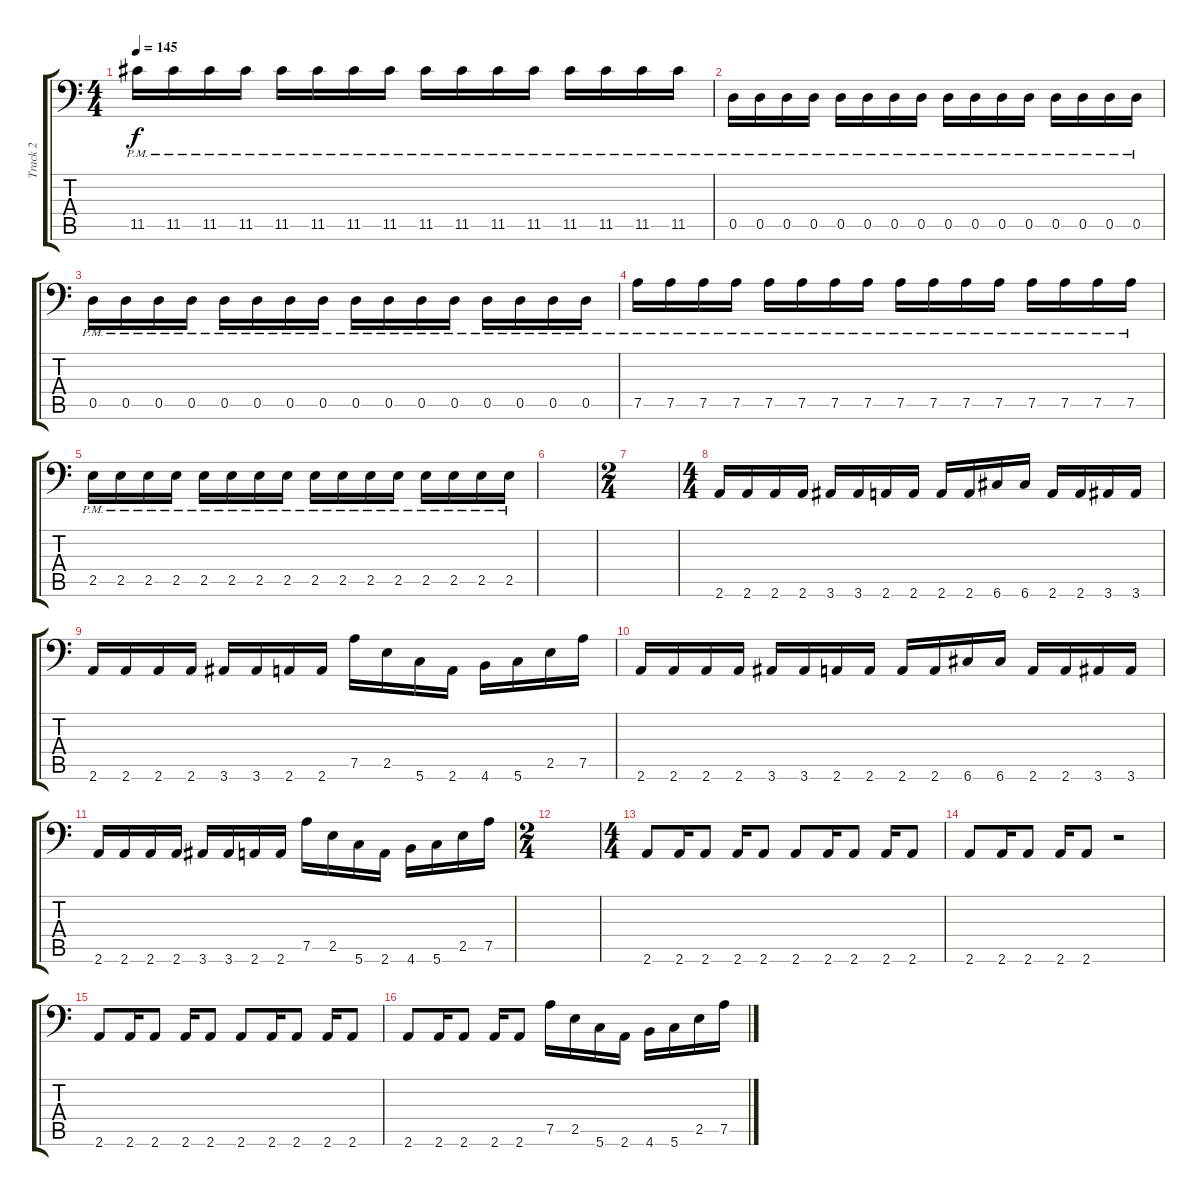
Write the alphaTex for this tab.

\track ("Track 2" "Track 2") {instrument distortionguitar}
\staff {score tabs}
\tuning (A3 E3 C3 G2 D2 G1) {hide}
\ts (4 4)
\tempo 145
\clef f4
\ks c
11.5{pm}.16{dy f} 11.5{pm}.16 11.5{pm}.16 11.5{pm}.16 11.5{pm}.16 11.5{pm}.16 11.5{pm}.16 11.5{pm}.16 11.5{pm}.16 11.5{pm}.16 11.5{pm}.16 11.5{pm}.16 11.5{pm}.16 11.5{pm}.16 11.5{pm}.16 11.5{pm}.16 |
0.5{pm}.16 0.5{pm}.16 0.5{pm}.16 0.5{pm}.16 0.5{pm}.16 0.5{pm}.16 0.5{pm}.16 0.5{pm}.16 0.5{pm}.16 0.5{pm}.16 0.5{pm}.16 0.5{pm}.16 0.5{pm}.16 0.5{pm}.16 0.5{pm}.16 0.5{pm}.16 |
0.5{pm}.16 0.5{pm}.16 0.5{pm}.16 0.5{pm}.16 0.5{pm}.16 0.5{pm}.16 0.5{pm}.16 0.5{pm}.16 0.5{pm}.16 0.5{pm}.16 0.5{pm}.16 0.5{pm}.16 0.5{pm}.16 0.5{pm}.16 0.5{pm}.16 0.5{pm}.16 |
7.5{pm}.16 7.5{pm}.16 7.5{pm}.16 7.5{pm}.16 7.5{pm}.16 7.5{pm}.16 7.5{pm}.16 7.5{pm}.16 7.5{pm}.16 7.5{pm}.16 7.5{pm}.16 7.5{pm}.16 7.5{pm}.16 7.5{pm}.16 7.5{pm}.16 7.5{pm}.16 |
2.5{pm}.16 2.5{pm}.16 2.5{pm}.16 2.5{pm}.16 2.5{pm}.16 2.5{pm}.16 2.5{pm}.16 2.5{pm}.16 2.5{pm}.16 2.5{pm}.16 2.5{pm}.16 2.5{pm}.16 2.5{pm}.16 2.5{pm}.16 2.5{pm}.16 2.5{pm}.16 |
|
\ts (2 4)
|
\ts (4 4)
2.6.16 2.6.16 2.6.16 2.6.16 3.6.16 3.6.16 2.6.16 2.6.16 2.6.16 2.6.16 6.6.16 6.6.16 2.6.16 2.6.16 3.6.16 3.6.16 |
2.6.16 2.6.16 2.6.16 2.6.16 3.6.16 3.6.16 2.6.16 2.6.16 7.5.16 2.5.16 5.6.16 2.6.16 4.6.16 5.6.16 2.5.16 7.5.16 |
2.6.16 2.6.16 2.6.16 2.6.16 3.6.16 3.6.16 2.6.16 2.6.16 2.6.16 2.6.16 6.6.16 6.6.16 2.6.16 2.6.16 3.6.16 3.6.16 |
2.6.16 2.6.16 2.6.16 2.6.16 3.6.16 3.6.16 2.6.16 2.6.16 7.5.16 2.5.16 5.6.16 2.6.16 4.6.16 5.6.16 2.5.16 7.5.16 |
\ts (2 4)
|
\ts (4 4)
2.6.8 2.6.16 2.6.8 2.6.16 2.6.8 2.6.8 2.6.16 2.6.8 2.6.16 2.6.8 |
2.6.8 2.6.16 2.6.8 2.6.16 2.6.8 r.2 |
2.6.8 2.6.16 2.6.8 2.6.16 2.6.8 2.6.8 2.6.16 2.6.8 2.6.16 2.6.8 |
2.6.8 2.6.16 2.6.8 2.6.16 2.6.8 7.5.16 2.5.16 5.6.16 2.6.16 4.6.16 5.6.16 2.5.16 7.5.16
